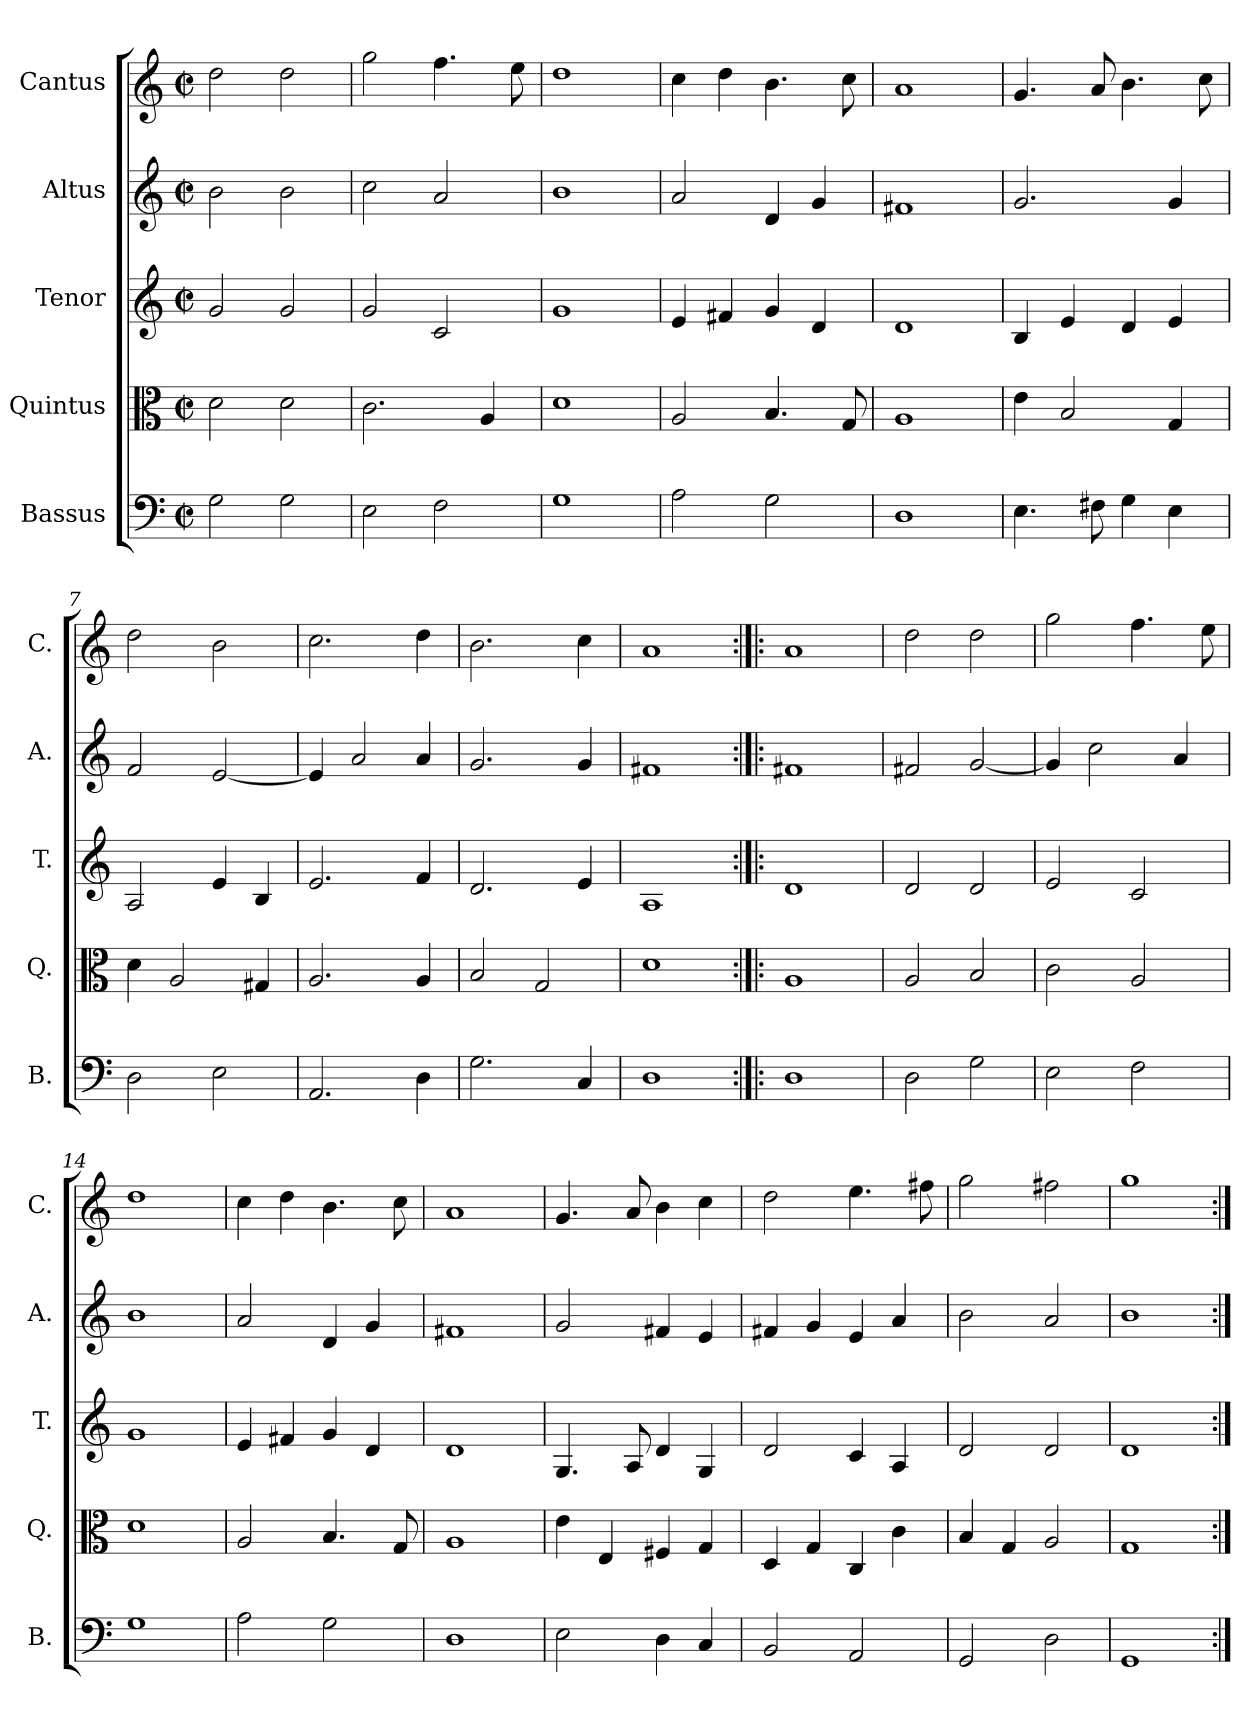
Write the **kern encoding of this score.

**kern	**kern	**kern	**kern	**kern
*part5	*part4	*part3	*part2	*part1
*staff5	*staff4	*staff3	*staff2	*staff1
*I"Bassus	*I"Quintus	*I"Tenor	*I"Altus	*I"Cantus
*I'B.	*I'Q.	*I'T.	*I'A.	*I'C.
*clefF4	*clefC3	*clefG2	*clefG2	*clefG2
*k[]	*k[]	*k[]	*k[]	*k[]
*C:	*C:	*C:	*C:	*C:
*M2/2	*M2/2	*M2/2	*M2/2	*M2/2
*met(c|)	*met(c|)	*met(c|)	*met(c|)	*met(c|)
=1	=1	=1	=1	=1
2G\	2d\	2g/	2b\	2dd\
2G\	2d\	2g/	2b\	2dd\
=2	=2	=2	=2	=2
2E\	2.c\	2g/	2cc\	2gg\
2F\	.	2c/	2a/	4.ff\
.	4A/	.	.	.
.	.	.	.	8ee\
=3	=3	=3	=3	=3
1G\	1d\	1g/	1b\	1dd\
=4	=4	=4	=4	=4
2A\	2A/	4e/	2a/	4cc\
.	.	4f#X/	.	4dd\
2G\	4.B/	4g/	4d/	4.b\
.	.	4d/	4g/	.
.	8G/	.	.	8cc\
=5	=5	=5	=5	=5
1D\	1A/	1d/	1f#X/	1a/
=6	=6	=6	=6	=6
4.E\	4e\	4B/	2.g/	4.g/
.	2B/	4e/	.	.
8F#X\	.	.	.	8a/
4G\	.	4d/	.	4.b\
4E\	4G/	4e/	4g/	.
.	.	.	.	8cc\
=7	=7	=7	=7	=7
2D\	4d\	2A/	2f/	2dd\
.	2A/	.	.	.
2E\	.	4e/	[2e/	2b\
.	4G#X/	4B/	.	.
=8	=8	=8	=8	=8
2.AA/	2.A/	2.e/	4e/]	2.cc\
.	.	.	2a/	.
4D\	4A/	4f/	4a/	4dd\
=9	=9	=9	=9	=9
2.G\	2B/	2.d/	2.g/	2.b\
.	2G/	.	.	.
4C/	.	4e/	4g/	4cc\
=10	=10	=10	=10	=10
1D\	1d\	1A/	1f#X/	1a/
!!LO:LB:g=z
=11:|!|:	=11:|!|:	=11:|!|:	=11:|!|:	=11:|!|:
1D\	1A/	1d/	1f#X/	1a/
=12	=12	=12	=12	=12
2D\	2A/	2d/	2f#X/	2dd\
2G\	2B/	2d/	[2g/	2dd\
=13	=13	=13	=13	=13
2E\	2c\	2e/	4g/]	2gg\
.	.	.	2cc\	.
2F\	2A/	2c/	.	4.ff\
.	.	.	4a/	.
.	.	.	.	8ee\
=14	=14	=14	=14	=14
1G\	1d\	1g/	1b\	1dd\
=15	=15	=15	=15	=15
2A\	2A/	4e/	2a/	4cc\
.	.	4f#X/	.	4dd\
2G\	4.B/	4g/	4d/	4.b\
.	.	4d/	4g/	.
.	8G/	.	.	8cc\
=16	=16	=16	=16	=16
1D\	1A/	1d/	1f#X/	1a/
=17	=17	=17	=17	=17
2E\	4e\	4.G/	2g/	4.g/
.	4E/	.	.	.
.	.	8A/	.	8a/
4D\	4F#X/	4d/	4f#X/	4b\
4C/	4G/	4G/	4e/	4cc\
=18	=18	=18	=18	=18
2BB/	4D/	2d/	4f#X/	2dd\
.	4G/	.	4g/	.
2AA/	4C/	4c/	4e/	4.ee\
.	4c\	4A/	4a/	.
.	.	.	.	8ff#X\
=19	=19	=19	=19	=19
2GG/	4B/	2d/	2b\	2gg\
.	4G/	.	.	.
2D\	2A/	2d/	2a/	2ff#X\
=20	=20	=20	=20	=20
1GG/	1G/	1d/	1b\	1gg\
=:|!	=:|!	=:|!	=:|!	=:|!
*-	*-	*-	*-	*-
